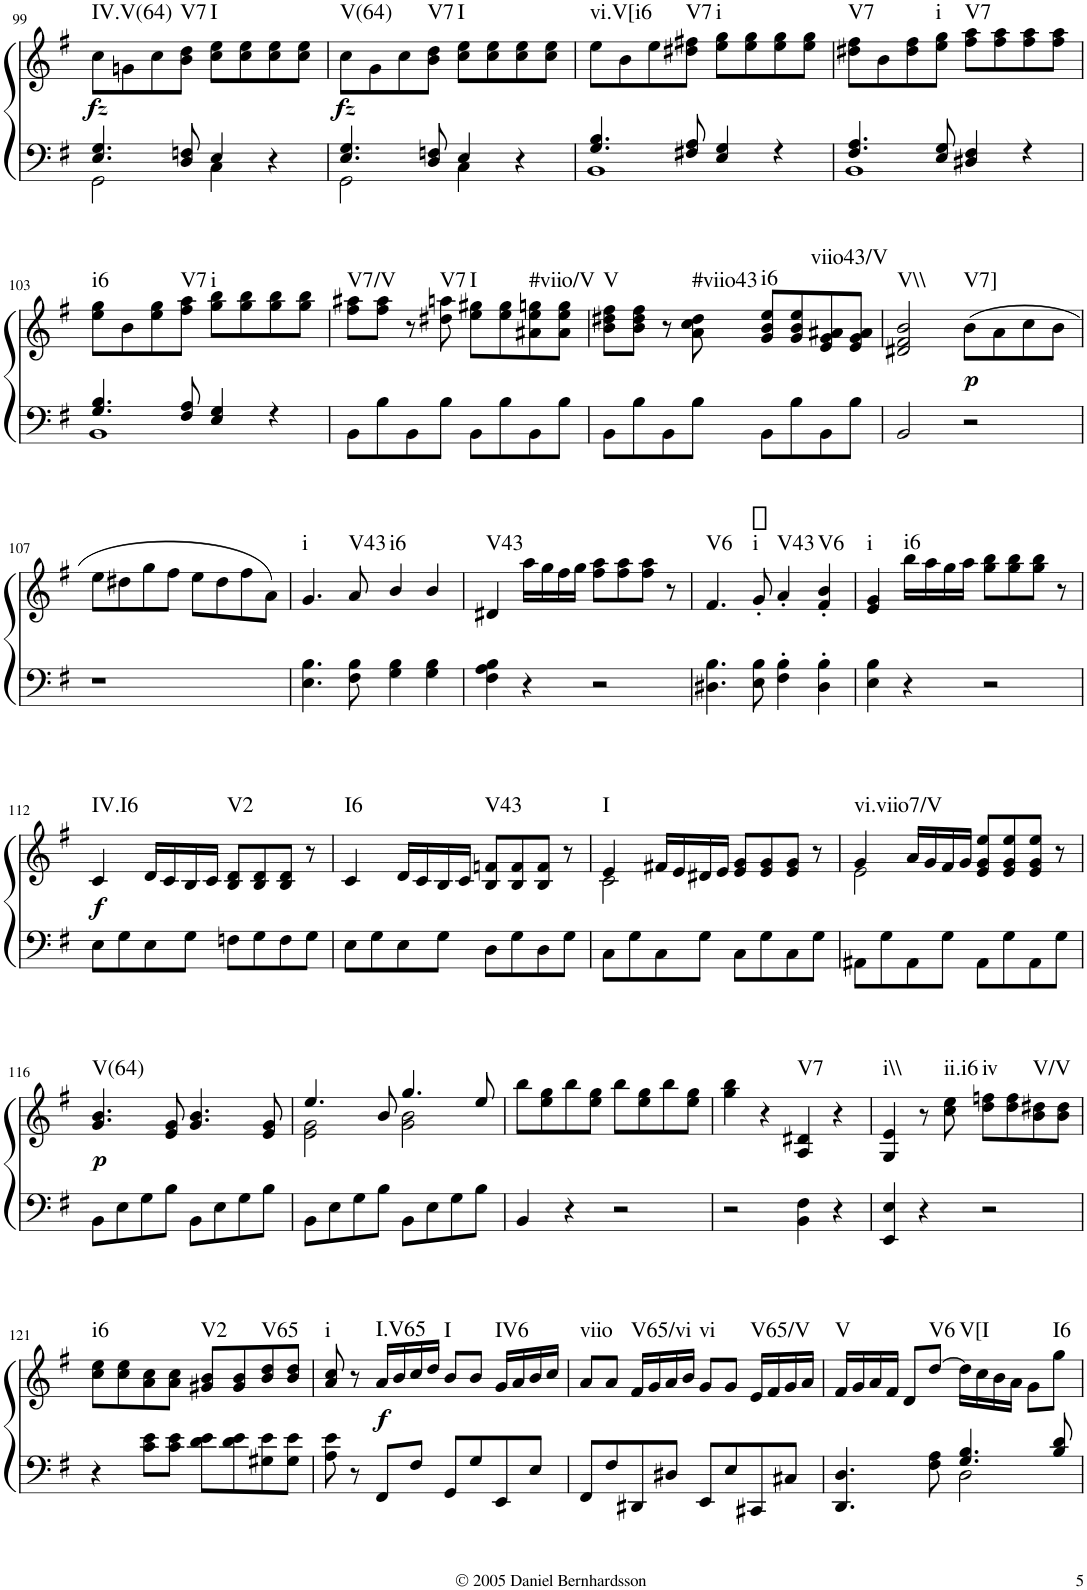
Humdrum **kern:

**kern	**kern	**dynam	**harte
*part1	*part1	*part1	*part1
*staff2	*staff1	*staff1/2	*
*I"Piano	*	*	*
*I'Pno.	*	*	*
!!LO:PB:g=z
*clefF4	*clefG2	*	*
*k[f#]	*k[f#]	*	*
*G:	*G:	*	*
*M4/4	*M4/4	*	*
*met(c)	*met(c)	*	*
=99	=99	=99	=99
*^	*	*	*
!	!	!	!LO:DY:b	!LO:H:kt=IV.V(64)
4.E/ 4.G/	2GG\	8cc\L	fz	N
.	.	8gn\	.	.
.	.	8cc\	.	.
!	!	!	!	!LO:H:kt=V7
8D/ 8Fn/	.	8b\ 8dd\J	.	N
!	!	!	!	!LO:H:kt=I
4E/	4C\	8cc\ 8ee\L	.	N
.	.	8cc\ 8ee\	.	.
4r	4ryy	8cc\ 8ee\	.	.
.	.	8cc\ 8ee\J	.	.
=100	=100	=100	=100	=100
!	!	!	!LO:DY:b	!LO:H:kt=V(64)
4.E/ 4.G/	2GG\	8cc\L	fz	N
.	.	8g\	.	.
.	.	8cc\	.	.
!	!	!	!	!LO:H:kt=V7
8D/ 8Fn/	.	8b\ 8dd\J	.	N
!	!	!	!	!LO:H:kt=I
4E/	4C\	8cc\ 8ee\L	.	N
.	.	8cc\ 8ee\	.	.
4r	4ryy	8cc\ 8ee\	.	.
.	.	8cc\ 8ee\J	.	.
=101	=101	=101	=101	=101
!	!	!	!	!LO:H:kt=vi.V[i6
4.G/ 4.B/	1BB	8ee\L	.	N
.	.	8b\	.	.
.	.	8ee\	.	.
!	!	!	!	!LO:H:kt=V7
8F#X/ 8A/	.	8dd#X\ 8ff#X\J	.	N
!	!	!	!	!LO:H:kt=i
4E/ 4G/	.	8ee\ 8gg\L	.	N
.	.	8ee\ 8gg\	.	.
4r	.	8ee\ 8gg\	.	.
.	.	8ee\ 8gg\J	.	.
=102	=102	=102	=102	=102
!	!	!	!	!LO:H:kt=V7
4.F#/ 4.A/	1BB	8dd#X\ 8ff#\L	.	N
.	.	8b\	.	.
.	.	8dd#\ 8ff#\	.	.
!	!	!	!	!LO:H:kt=i
8E/ 8G/	.	8ee\ 8gg\J	.	N
!	!	!	!	!LO:H:kt=V7
4D#X/ 4F#/	.	8ff#\ 8aa\L	.	N
.	.	8ff#\ 8aa\	.	.
4r	.	8ff#\ 8aa\	.	.
.	.	8ff#\ 8aa\J	.	.
!!LO:LB:g=z
=103	=103	=103	=103	=103
!	!	!	!	!LO:H:kt=i6
4.G/ 4.B/	1BB	8ee\ 8gg\L	.	N
.	.	8b\	.	.
.	.	8ee\ 8gg\	.	.
!	!	!	!	!LO:H:kt=V7
8F#/ 8A/	.	8ff#\ 8aa\J	.	N
!	!	!	!	!LO:H:kt=i
4E/ 4G/	.	8gg\ 8bb\L	.	N
.	.	8gg\ 8bb\	.	.
4r	.	8gg\ 8bb\	.	.
.	.	8gg\ 8bb\J	.	.
*v	*v	*	*	*
=104	=104	=104	=104
!	!	!	!LO:H:kt=V7/V
8BB\L	8ff#\ 8aa#X\L	.	N
8B\	8ff#\ 8aa#\J	.	.
8BB\	8r	.	.
!	!	!	!LO:H:kt=V7
8B\J	8dd#X\ 8aan\	.	N
!	!	!	!LO:H:kt=I
8BB\L	8ee\ 8gg#X\L	.	N
8B\	8ee\ 8gg#\	.	.
!	!	!	!LO:H:kt=#viio/V
8BB\	8a#X\ 8ee\ 8ggn\	.	N
8B\J	8a#\ 8ee\ 8gg\J	.	.
=105	=105	=105	=105
!	!	!	!LO:H:kt=V
8BB\L	8b\ 8dd#X\ 8ff#\L	.	N
8B\	8b\ 8dd#\ 8ff#\J	.	.
8BB\	8r	.	.
!	!	!	!LO:H:kt=#viio43
8B\J	8a\ 8cc\ 8dd#\	.	N
!	!	!	!LO:H:kt=i6
8BB\L	8g/ 8b/ 8ee/L	.	N
8B\	8g/ 8b/ 8ee/	.	.
!	!	!	!LO:H:kt=viio43/V
8BB\	8e/ 8g/ 8a#X/	.	N
8B\J	8e/ 8g/ 8a#/J	.	.
=106	=106	=106	=106
!	!	!	!LO:H:kt=V\\
2BB/	2d#X/ 2f#/ 2b/	.	N
!	!	!LO:DY:b	!LO:H:kt=V7]
2r	(8b\L	p	N
.	8a\	.	.
.	8cc\	.	.
.	8b\J	.	.
!!LO:LB:g=z
=107	=107	=107	=107
1r	8ee\L	.	.
.	8dd#X\	.	.
.	8gg\	.	.
.	8ff#\J	.	.
.	8ee\L	.	.
.	8dd#\	.	.
.	8ff#\	.	.
.	8a\J)	.	.
=108	=108	=108	=108
!	!	!	!LO:H:kt=i
4.E\ 4.B\	4.g/	.	N
!	!	!	!LO:H:kt=V43
8F#\ 8B\	8a/	.	N
!	!	!	!LO:H:kt=i6
4G\ 4B\	4b/	.	N
4G\ 4B\	4b/	.	.
=109	=109	=109	=109
!	!	!	!LO:H:kt=V43
4F#\ 4A\ 4B\	4d#X/	.	N
4r	16aa\LL	.	.
.	16gg\	.	.
.	16ff#\	.	.
.	16gg\JJ	.	.
2r	8ff#\ 8aa\L	.	.
.	8ff#\ 8aa\	.	.
.	8ff#\ 8aa\J	.	.
.	8r	.	.
=110	=110	=110	=110
!	!	!	!LO:H:kt=V6
4.D#X\ 4.B\	4.f#/	.	N
!	!	!	!LO:H:kt=i
8E\ 8B\	8g'/	.	N
!	!	!	!LO:H:kt=V43
4F#\' 4B\'	4a'/	.	N
!	!	!	!LO:H:kt=V6
4D#\' 4B\'	4f#/' 4b/'	.	N
=111	=111	=111	=111
!	!	!	!LO:H:kt=i
4E\ 4B\	4e/ 4g/	.	N
!	!	!	!LO:H:kt=i6
4r	16bb\LL	.	N
.	16aa\	.	.
.	16gg\	.	.
.	16aa\JJ	.	.
2r	8gg\ 8bb\L	.	.
.	8gg\ 8bb\	.	.
.	8gg\ 8bb\J	.	.
.	8r	.	.
!!LO:LB:g=z
=112	=112	=112	=112
!	!	!LO:DY:b	!LO:H:kt=IV.I6
8E\L	4c/	f	N
8G\	.	.	.
8E\	16d/LL	.	.
.	16c/	.	.
8G\J	16B/	.	.
.	16c/JJ	.	.
!	!	!	!LO:H:kt=V2
8Fn\L	8B/ 8d/L	.	N
8G\	8B/ 8d/	.	.
8F\	8B/ 8d/J	.	.
8G\J	8r	.	.
=113	=113	=113	=113
!	!	!	!LO:H:kt=I6
8E\L	4c/	.	N
8G\	.	.	.
8E\	16d/LL	.	.
.	16c/	.	.
8G\J	16B/	.	.
.	16c/JJ	.	.
!	!	!	!LO:H:kt=V43
8D\L	8B/ 8fn/L	.	N
8G\	8B/ 8f/	.	.
8D\	8B/ 8f/J	.	.
8G\J	8r	.	.
=114	=114	=114	=114
*	*^	*	*
!	!	!	!	!LO:H:kt=I
8C\L	4e/	2c\	.	N
8G\	.	.	.	.
8C\	16f#X/LL	.	.	.
.	16e/	.	.	.
8G\J	16d#X/	.	.	.
.	16e/JJ	.	.	.
8C\L	8e/ 8g/L	2ryy	.	.
8G\	8e/ 8g/	.	.	.
8C\	8e/ 8g/J	.	.	.
8G\J	8r	.	.	.
=115	=115	=115	=115	=115
!	!	!	!	!LO:H:kt=vi.viio7/V
8AA#X\L	4g/	2e\	.	N
8G\	.	.	.	.
8AA#\	16a/LL	.	.	.
.	16g/	.	.	.
8G\J	16f#/	.	.	.
.	16g/JJ	.	.	.
8AA#\L	8e/ 8g/ 8ee/L	2ryy	.	.
8G\	8e/ 8g/ 8ee/	.	.	.
8AA#\	8e/ 8g/ 8ee/J	.	.	.
8G\J	8r	.	.	.
*	*v	*v	*	*
!!LO:LB:g=z
=116	=116	=116	=116
!	!	!LO:DY:b	!LO:H:kt=V(64)
8BB\L	4.g/ 4.b/	p	N
8E\	.	.	.
8G\	.	.	.
8B\J	8e/ 8g/	.	.
8BB\L	4.g/ 4.b/	.	.
8E\	.	.	.
8G\	.	.	.
8B\J	8e/ 8g/	.	.
=117	=117	=117	=117
*	*^	*	*
8BB\L	4.ee/	2e\ 2g\	.	.
8E\	.	.	.	.
8G\	.	.	.	.
8B\J	8b/	.	.	.
8BB\L	4.gg/	2g\ 2b\	.	.
8E\	.	.	.	.
8G\	.	.	.	.
8B\J	8ee/	.	.	.
*	*v	*v	*	*
=118	=118	=118	=118
4BB/	8bb\L	.	.
.	8ee\ 8gg\	.	.
4r	8bb\	.	.
.	8ee\ 8gg\J	.	.
2r	8bb\L	.	.
.	8ee\ 8gg\	.	.
.	8bb\	.	.
.	8ee\ 8gg\J	.	.
=119	=119	=119	=119
2r	4gg\ 4bb\	.	.
.	4r	.	.
!	!	!	!LO:H:kt=V7
4BB\ 4F#\	4A/ 4d#X/	.	N
4r	4r	.	.
=120	=120	=120	=120
!	!	!	!LO:H:kt=i\\
4EE/ 4E/	4G/ 4e/	.	N
4r	8r	.	.
!	!	!	!LO:H:kt=ii.i6
.	8cc\ 8ee\	.	N
!	!	!	!LO:H:kt=iv
2r	8dd\ 8ffn\L	.	N
.	8dd\ 8ff\	.	.
!	!	!	!LO:H:kt=V/V
.	8b\ 8dd#X\	.	N
.	8b\ 8dd#\J	.	.
!!LO:LB:g=z
=121	=121	=121	=121
!	!	!	!LO:H:kt=i6
4r	8cc\ 8ee\L	.	N
.	8cc\ 8ee\	.	.
8c\ 8e\L	8a\ 8cc\	.	.
8c\ 8e\J	8a\ 8cc\J	.	.
!	!	!	!LO:H:kt=V2
8d\ 8e\L	8g#X/ 8b/L	.	N
8d\ 8e\	8g#/ 8b/	.	.
!	!	!	!LO:H:kt=V65
8G#X\ 8e\	8b/ 8dd/	.	N
8G#\ 8e\J	8b/ 8dd/J	.	.
=122	=122	=122	=122
!	!	!	!LO:H:kt=i
8A\ 8e\	8a/ 8cc/	.	N
8r	8r	.	.
!	!	!LO:DY:b	!LO:H:kt=I.V65
8FF#/L	16a/LL	f	N
.	16b/	.	.
8F#/J	16cc/	.	.
.	16dd/JJ	.	.
!	!	!	!LO:H:kt=I
8GG/L	8b/L	.	N
8G/	8b/J	.	.
!	!	!	!LO:H:kt=IV6
8EE/	16g/LL	.	N
.	16a/	.	.
8E/J	16b/	.	.
.	16cc/JJ	.	.
=123	=123	=123	=123
!	!	!	!LO:H:kt=viio
8FF#/L	8a/L	.	N
8F#/	8a/J	.	.
!	!	!	!LO:H:kt=V65/vi
8DD#X/	16f#/LL	.	N
.	16g/	.	.
8D#X/J	16a/	.	.
.	16b/JJ	.	.
!	!	!	!LO:H:kt=vi
8EE/L	8g/L	.	N
8E/	8g/J	.	.
!	!	!	!LO:H:kt=V65/V
8CC#X/	16e/LL	.	N
.	16f#/	.	.
8C#X/J	16g/	.	.
.	16a/JJ	.	.
=124	=124	=124	=124
*^	*	*	*
!	!	!	!	!LO:H:kt=V
4.DD/ 4.D/	2ryy	16f#/LL	.	N
.	.	16g/	.	.
.	.	16a/	.	.
.	.	16f#/JJ	.	.
.	.	8d/L	.	.
!	!	!	!	!LO:H:kt=V6
8F#\ 8A\	.	[8dd/J	.	N
!	!	!	!	!LO:H:kt=V[I
4.G/ 4.B/	2D\	16dd\LL]	.	N
.	.	16cc\	.	.
.	.	16b\	.	.
.	.	16a\JJ	.	.
.	.	8g\L	.	.
!	!	!	!	!LO:H:kt=I6
8B/ 8d/	.	8gg\J	.	N
*v	*v	*	*	*
=	=	=	=
*-	*-	*-	*-
